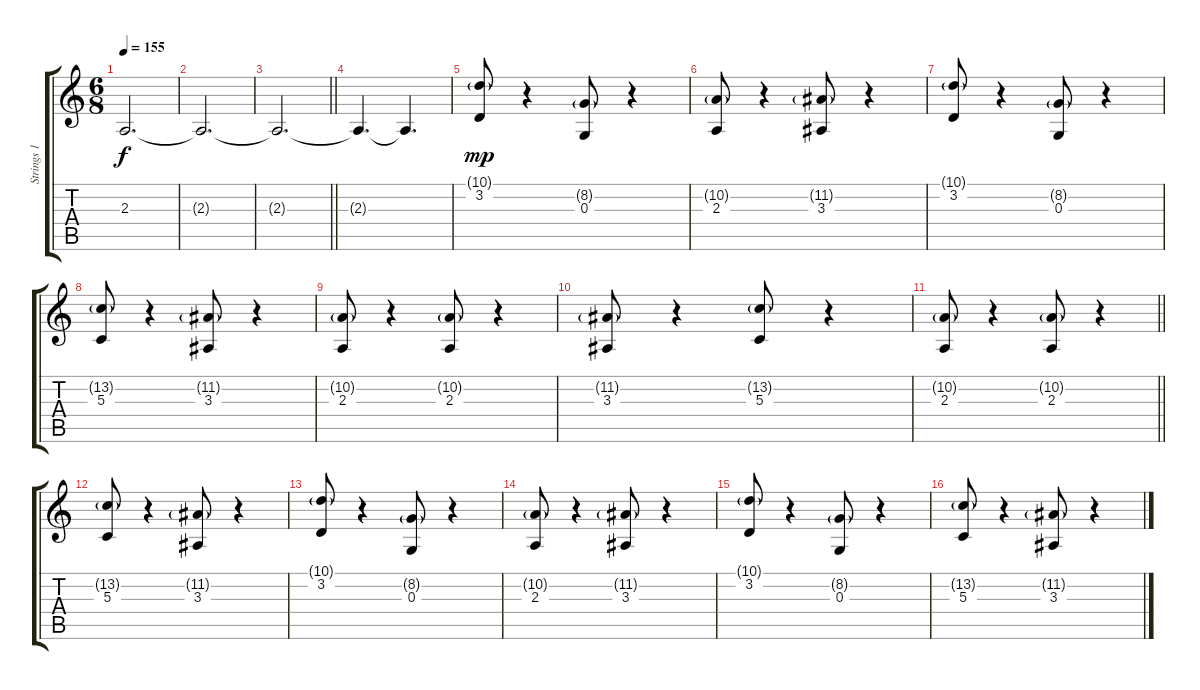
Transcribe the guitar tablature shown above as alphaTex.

\track ("Strings 1" "Strings 1") {instrument trumpet}
\staff {score tabs}
\tuning (E4 B3 G3 D3 A2 E2) {hide}
\ts (6 8)
\tempo 155
\clef g2
\ks c
2.3.2{d dy f} |
2.3{t}.2{d} |
\barLineRight lightlight
2.3{t}.2{d} |
2.3{t}.4{d} 2.3{t}.4{d} |
(10.1{g} 3.2).8{dy mp volume 12} r.4 (8.2{g} 0.3).8 r.4 |
(10.2{g} 2.3).8 r.4 (11.2{g} 3.3).8 r.4 |
(10.1{g} 3.2).8 r.4 (8.2{g} 0.3).8 r.4 |
(13.2{g} 5.3).8 r.4 (11.2{g} 3.3).8 r.4 |
(10.2{g} 2.3).8 r.4 (10.2{g} 2.3).8 r.4 |
(11.2{g} 3.3).8 r.4 (13.2{g} 5.3).8 r.4 |
\barLineRight lightlight
(10.2{g} 2.3).8 r.4 (10.2{g} 2.3).8 r.4 |
(13.2{g} 5.3).8 r.4 (11.2{g} 3.3).8 r.4 |
(10.1{g} 3.2).8 r.4 (8.2{g} 0.3).8 r.4 |
(10.2{g} 2.3).8 r.4 (11.2{g} 3.3).8 r.4 |
(10.1{g} 3.2).8 r.4 (8.2{g} 0.3).8 r.4 |
(13.2{g} 5.3).8 r.4 (11.2{g} 3.3).8 r.4
